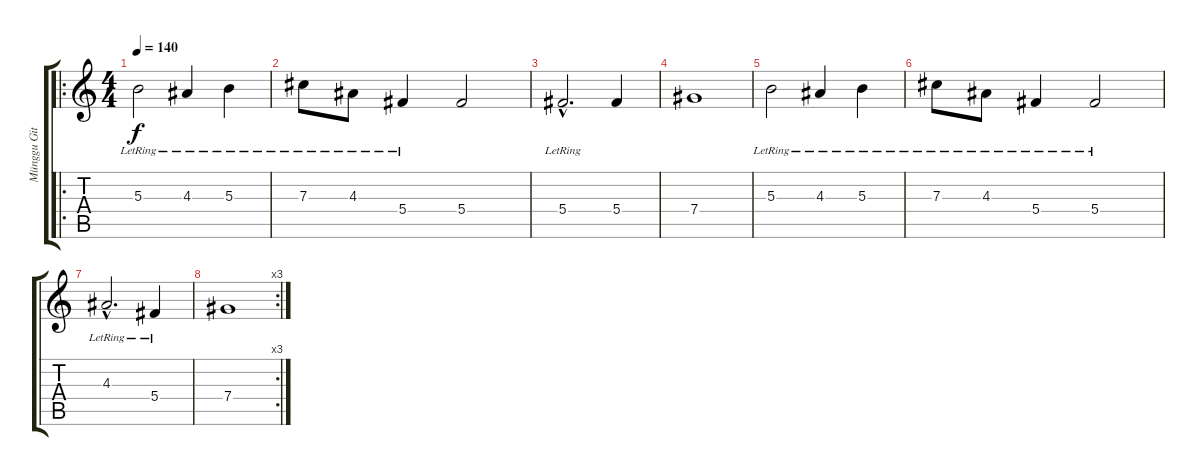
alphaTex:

\track ("Münggu Gitarre" "Münggu Git") {instrument acousticguitarnylon}
\staff {score tabs}
\tuning (Eb4 Bb3 Gb3 Db3 Ab2 Eb2) {hide}
\ro
\ts (4 4)
\tempo 140
\clef g2
\ks c
5.3{lr}.2{dy f} 4.3{lr}.4 5.3{lr}.4 |
7.3{lr}.8 4.3{lr}.8 5.4{lr}.4 5.4.2 |
5.4{hac lr}.2{d} 5.4.4 |
7.4.1 |
5.3{lr}.2 4.3{lr}.4 5.3{lr}.4 |
7.3{lr}.8 4.3{lr}.8 5.4{lr}.4 5.4{lr}.2 |
4.3{hac lr}.2{d} 5.4{lr}.4 |
\rc 3
7.4.1
